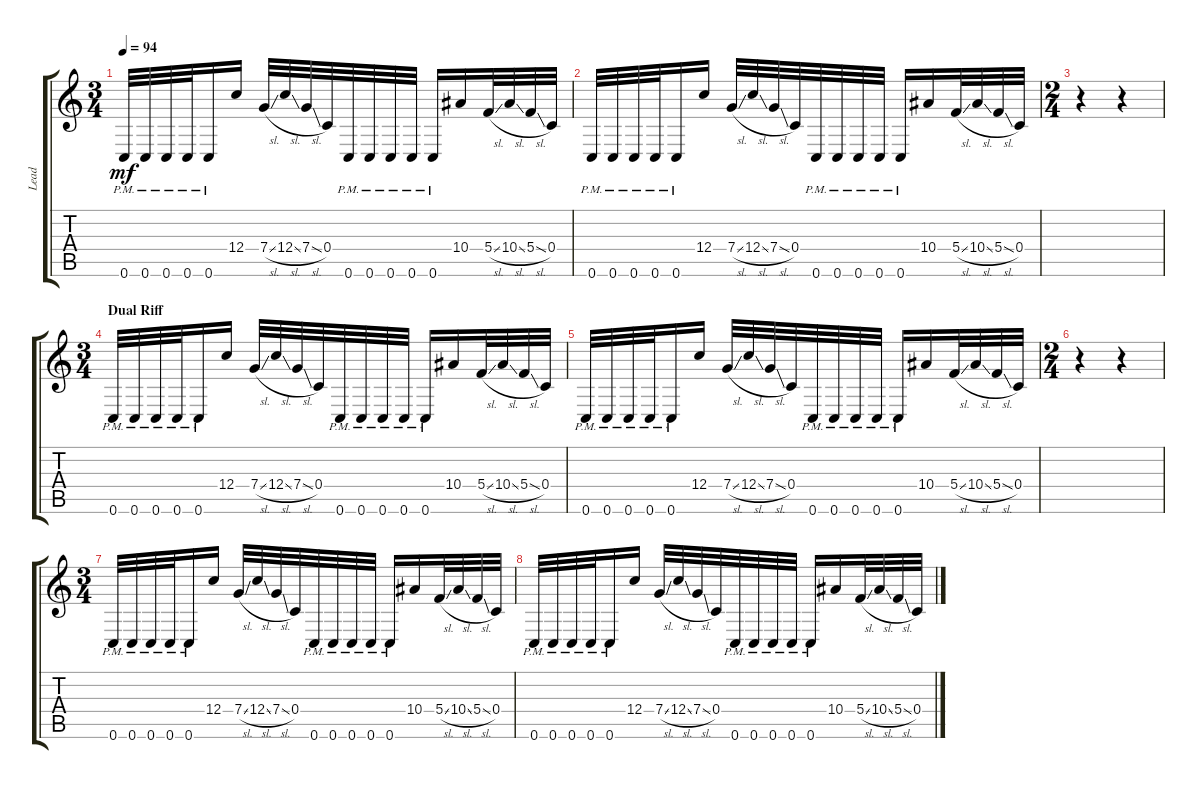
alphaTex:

\track ("Lead" "Lead") {instrument overdrivenguitar}
\staff {score tabs}
\tuning (D4 A3 F3 C3 G2 C2) {hide}
\ts (3 4)
\tempo 94
\clef g2
\ks c
0.6{pm}.32{dy mf} 0.6{pm}.32 0.6{pm}.32 0.6{pm}.32 0.6{pm}.16 12.4.16 7.4{sl}.32 12.4{sl}.32 7.4{sl}.32 0.4.32 0.6{pm}.32 0.6{pm}.32 0.6{pm}.32 0.6{pm}.32 0.6{pm}.16 10.4.16 5.4{sl}.32 10.4{sl}.32 5.4{sl}.32 0.4.32 |
0.6{pm}.32 0.6{pm}.32 0.6{pm}.32 0.6{pm}.32 0.6{pm}.16 12.4.16 7.4{sl}.32 12.4{sl}.32 7.4{sl}.32 0.4.32 0.6{pm}.32 0.6{pm}.32 0.6{pm}.32 0.6{pm}.32 0.6{pm}.16 10.4.16 5.4{sl}.32 10.4{sl}.32 5.4{sl}.32 0.4.32 |
\ts (2 4)
r.4 r.4 |
\ts (3 4)
\section ("" "Dual Riff")
0.6{pm}.32 0.6{pm}.32 0.6{pm}.32 0.6{pm}.32 0.6{pm}.16 12.4.16 7.4{sl}.32 12.4{sl}.32 7.4{sl}.32 0.4.32 0.6{pm}.32 0.6{pm}.32 0.6{pm}.32 0.6{pm}.32 0.6{pm}.16 10.4.16 5.4{sl}.32 10.4{sl}.32 5.4{sl}.32 0.4.32 |
0.6{pm}.32 0.6{pm}.32 0.6{pm}.32 0.6{pm}.32 0.6{pm}.16 12.4.16 7.4{sl}.32 12.4{sl}.32 7.4{sl}.32 0.4.32 0.6{pm}.32 0.6{pm}.32 0.6{pm}.32 0.6{pm}.32 0.6{pm}.16 10.4.16 5.4{sl}.32 10.4{sl}.32 5.4{sl}.32 0.4.32 |
\ts (2 4)
r.4 r.4 |
\ts (3 4)
0.6{pm}.32 0.6{pm}.32 0.6{pm}.32 0.6{pm}.32 0.6{pm}.16 12.4.16 7.4{sl}.32 12.4{sl}.32 7.4{sl}.32 0.4.32 0.6{pm}.32 0.6{pm}.32 0.6{pm}.32 0.6{pm}.32 0.6{pm}.16 10.4.16 5.4{sl}.32 10.4{sl}.32 5.4{sl}.32 0.4.32 |
0.6{pm}.32 0.6{pm}.32 0.6{pm}.32 0.6{pm}.32 0.6{pm}.16 12.4.16 7.4{sl}.32 12.4{sl}.32 7.4{sl}.32 0.4.32 0.6{pm}.32 0.6{pm}.32 0.6{pm}.32 0.6{pm}.32 0.6{pm}.16 10.4.16 5.4{sl}.32 10.4{sl}.32 5.4{sl}.32 0.4.32
